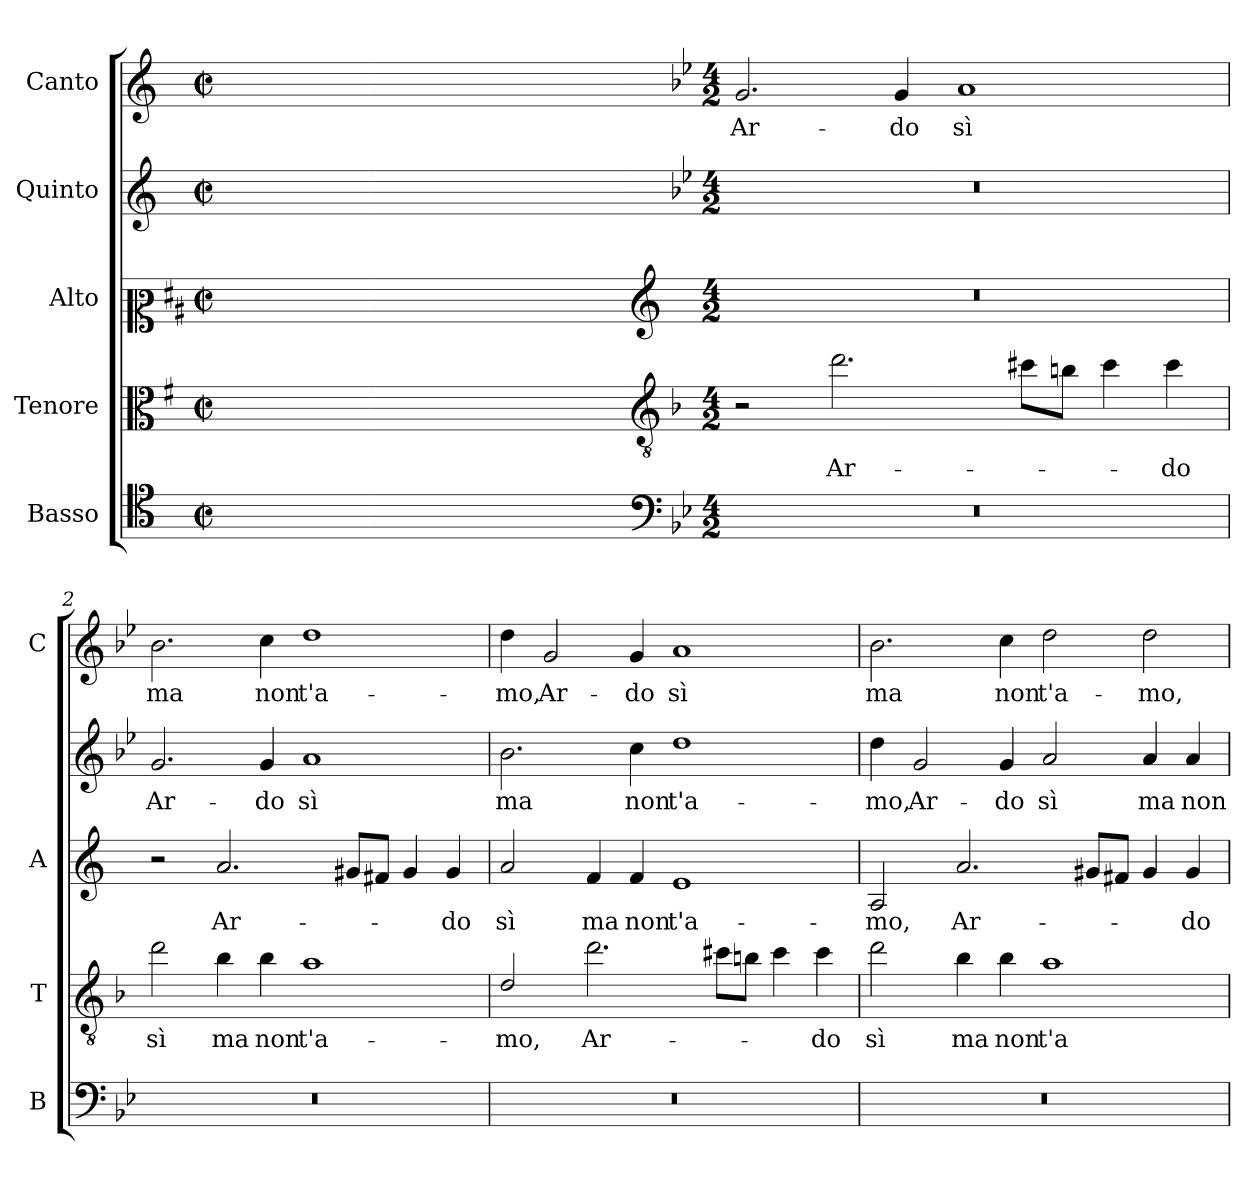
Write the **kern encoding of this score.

**kern	**kern	**text	**kern	**text	**kern	**text	**kern	**text
*part5	*part4	*part4	*part3	*part3	*part2	*part2	*part1	*part1
*staff5	*staff4	*staff4	*staff3	*staff3	*staff2	*staff2	*staff1	*staff1
*I"Basso	*I"Tenore	*	*I"Alto	*	*I"Quinto	*	*I"Canto	*
*I'B	*I'T	*	*I'A	*	*	*	*I'C	*
*clefC4	*clefC3	*	*clefC2	*	*clefG2	*	*clefG2	*
*	*ITrd4c7	*	*ITrd1c2	*	*	*	*	*
*k[]	*k[]	*	*k[]	*	*k[]	*	*k[]	*
*C:	*C:	*	*C:	*	*C:	*	*C:	*
*M2/2	*M2/2	*	*M2/2	*	*M2/2	*	*M2/2	*
*met(c|)	*met(c|)	*	*met(c|)	*	*met(c|)	*	*met(c|)	*
=	=	=	=	=	=	=	=	=
1ryy	1ryy	.	1ryy	.	1ryy	.	1ryy	.
=1X-	=1X-	=1X-	=1X-	=1X-	=1X-	=1X-	=1X-	=1X-
4ryy	4ryy	.	4ryy	.	4ryy	.	4ryy	.
4ryy	4ryy	.	4ryy	.	4ryy	.	4ryy	.
4ryy	4ryy	.	4ryy	.	4ryy	.	4ryy	.
4ryy	4ryy	.	4ryy	.	4ryy	.	4ryy	.
=1-	=1-	=1-	=1-	=1-	=1-	=1-	=1-	=1-
*clefF4	*clefGv2	*	*clefG2	*	*	*	*	*
*k[b-e-]	*k[b-e-]	*	*k[b-e-]	*	*k[b-e-]	*	*k[b-e-]	*
*B-:	*B-:	*	*B-:	*	*B-:	*	*B-:	*
*M4/2	*M4/2	*	*M4/2	*	*M4/2	*	*M4/2	*
!	!	!	!	!	!	!	!	!LO:LY:b
0r	2r	.	0r	.	0r	.	2.g/	Ar-
!	!	!LO:LY:b	!	!	!	!	!	!
.	2.g\	Ar-	.	.	.	.	.	.
!	!	!	!	!	!	!	!	!LO:LY:b
.	.	.	.	.	.	.	4g/	-do
!	!	!	!	!	!	!	!	!LO:LY:b
.	.	.	.	.	.	.	1a	sì
.	8f#X\L	.	.	.	.	.	.	.
.	8en\J	.	.	.	.	.	.	.
.	4f#\	.	.	.	.	.	.	.
!	!	!LO:LY:b	!	!	!	!	!	!
.	4f#\	-do	.	.	.	.	.	.
=2	=2	=2	=2	=2	=2	=2	=2	=2
!	!	!LO:LY:b	!	!	!	!LO:LY:b	!	!LO:LY:b
0r	2g\	sì	2r	.	2.g/	Ar-	2.b-\	ma
!	!	!LO:LY:b	!	!LO:LY:b	!	!	!	!
.	4e-\	ma	2.g/	Ar-	.	.	.	.
!	!	!LO:LY:b	!	!	!	!LO:LY:b	!	!LO:LY:b
.	4e-\	non	.	.	4g/	-do	4cc\	non
!	!	!LO:LY:b	!	!	!	!LO:LY:b	!	!LO:LY:b
.	1d	t'a-	.	.	1a	sì	1dd	t'a-
.	.	.	8f#X/L	.	.	.	.	.
.	.	.	8en/J	.	.	.	.	.
.	.	.	4f#/	.	.	.	.	.
!	!	!	!	!LO:LY:b	!	!	!	!
.	.	.	4f#/	-do	.	.	.	.
=3	=3	=3	=3	=3	=3	=3	=3	=3
!	!	!LO:LY:b	!	!LO:LY:b	!	!LO:LY:b	!	!LO:LY:b
0r	2G/	-mo,	2g/	sì	2.b-\	ma	4dd\	-mo,
!	!	!	!	!	!	!	!	!LO:LY:b
.	.	.	.	.	.	.	2g/	Ar-
!	!	!LO:LY:b	!	!LO:LY:b	!	!	!	!
.	2.g\	Ar-	4e-/	ma	.	.	.	.
!	!	!	!	!LO:LY:b	!	!LO:LY:b	!	!LO:LY:b
.	.	.	4e-/	non	4cc\	non	4g/	-do
!	!	!	!	!LO:LY:b	!	!LO:LY:b	!	!LO:LY:b
.	.	.	1d	t'a-	1dd	t'a-	1a	sì
.	8f#X\L	.	.	.	.	.	.	.
.	8en\J	.	.	.	.	.	.	.
.	4f#\	.	.	.	.	.	.	.
!	!	!LO:LY:b	!	!	!	!	!	!
.	4f#\	-do	.	.	.	.	.	.
!!LO:LB:g=z
=4	=4	=4	=4	=4	=4	=4	=4	=4
!	!	!LO:LY:b	!	!LO:LY:b	!	!LO:LY:b	!	!LO:LY:b
0r	2g\	sì	2G/	-mo,	4dd\	-mo,	2.b-\	ma
!	!	!	!	!	!	!LO:LY:b	!	!
.	.	.	.	.	2g/	Ar-	.	.
!	!	!LO:LY:b	!	!LO:LY:b	!	!	!	!
.	4e-\	ma	2.g/	Ar-	.	.	.	.
!	!	!LO:LY:b	!	!	!	!LO:LY:b	!	!LO:LY:b
.	4e-\	non	.	.	4g/	-do	4cc\	non
!	!	!LO:LY:b	!	!	!	!LO:LY:b	!	!LO:LY:b
.	1d	t'a-	.	.	2a/	sì	2dd\	t'a-
.	.	.	8f#X/L	.	.	.	.	.
.	.	.	8en/J	.	.	.	.	.
!	!	!	!	!	!	!LO:LY:b	!	!LO:LY:b
.	.	.	4f#/	.	4a/	ma	2dd\	-mo,
!	!	!	!	!LO:LY:b	!	!LO:LY:b	!	!
.	.	.	4f#/	-do	4a/	non	.	.
=	=	=	=	=	=	=	=	=
*-	*-	*-	*-	*-	*-	*-	*-	*-
